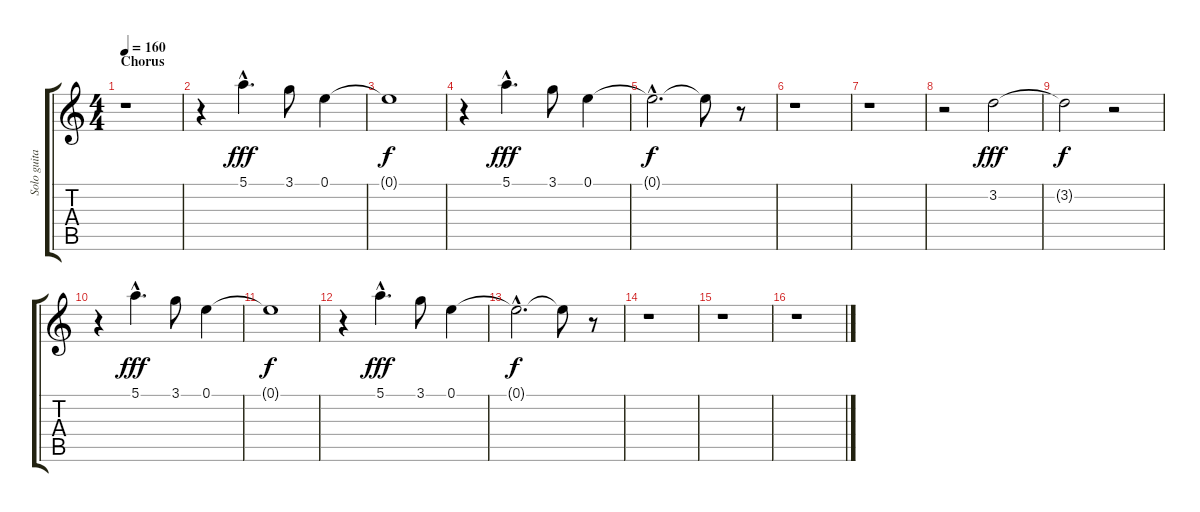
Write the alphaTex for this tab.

\track ("Solo guitar" "Solo guita") {instrument overdrivenguitar}
\staff {score tabs}
\tuning (E4 B3 G3 D3 A2 E2) {hide}
\ts (4 4)
\section ("" "Chorus")
\tempo 160
\clef g2
\ks c
r.1{dy f} |
r.4 5.1{hac}.4{d dy fff} 3.1.8 0.1.4 |
0.1{t}.1{dy f} |
r.4 5.1{hac}.4{d dy fff} 3.1.8 0.1.4 |
0.1{hac t}.2{d dy f} 0.1{t}.8 r.8 |
r.1 |
r.1 |
r.2 3.2.2{dy fff} |
3.2{t}.2{dy f} r.2 |
r.4 5.1{hac}.4{d dy fff} 3.1.8 0.1.4 |
0.1{t}.1{dy f} |
r.4 5.1{hac}.4{d dy fff} 3.1.8 0.1.4 |
0.1{hac t}.2{d dy f} 0.1{t}.8 r.8 |
r.1 |
r.1 |
r.1
